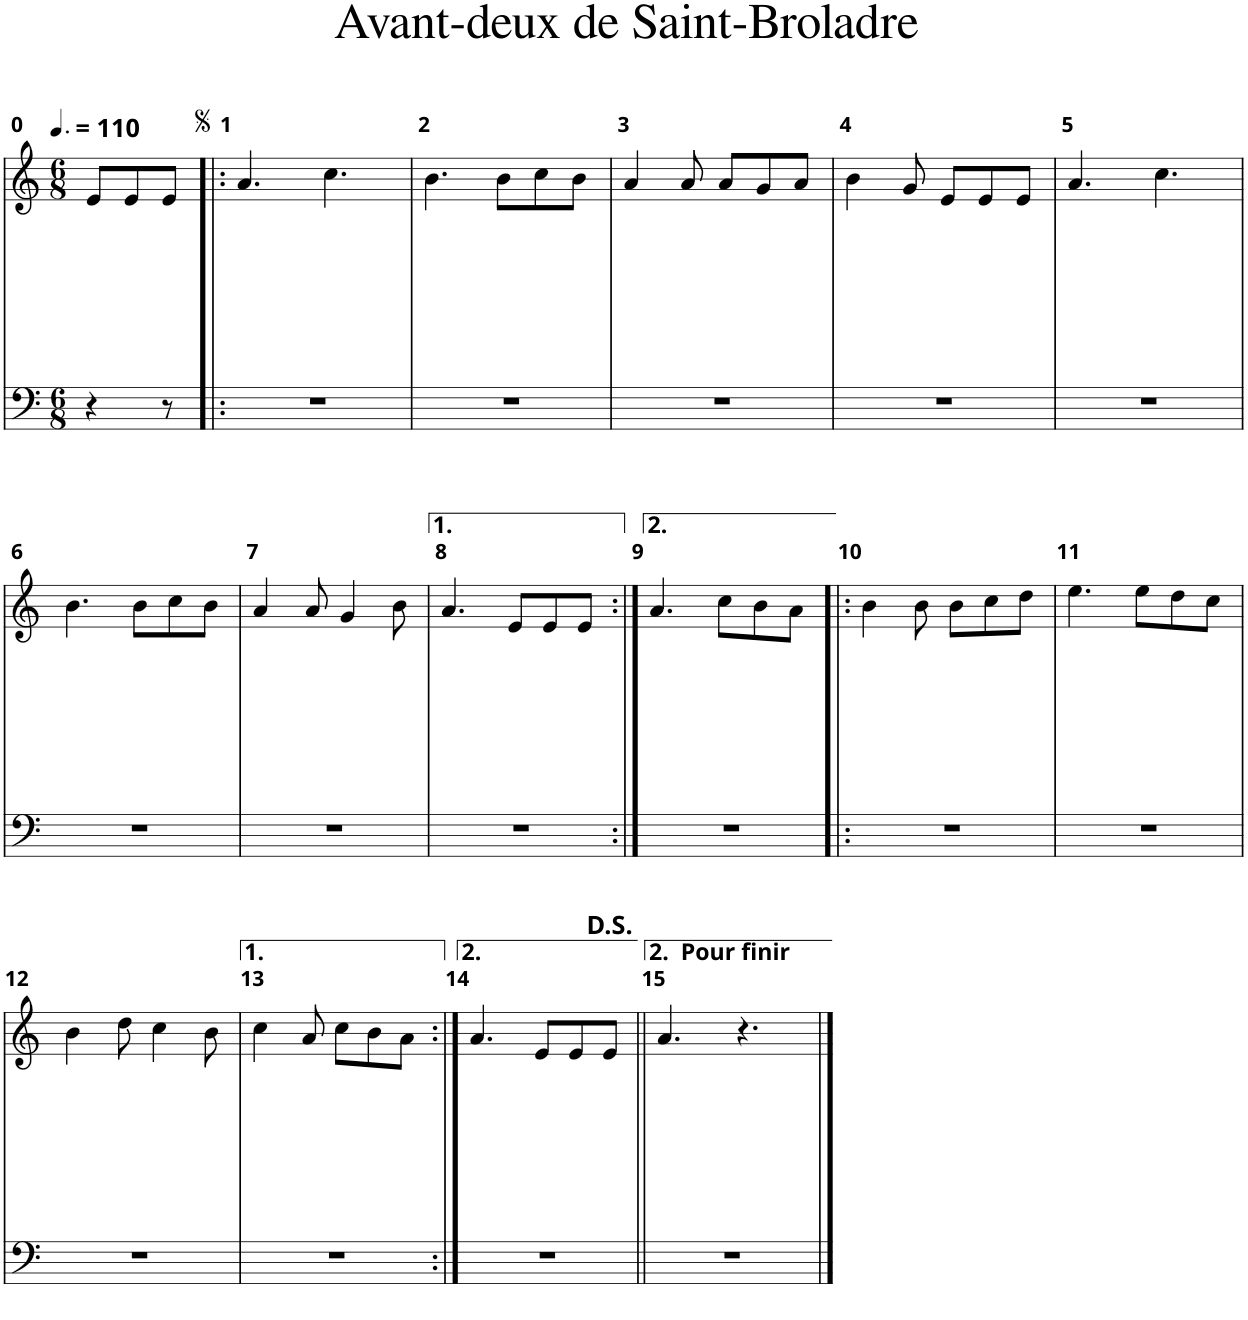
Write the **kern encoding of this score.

**kern	**kern
*part2	*part1
*staff2	*staff1
*I"Accordéon	*I"Accordéon
*I'Acc	*I'Acc
*clefF4	*clefG2
*k[]	*k[]
*M6/8	*M6/8
*MM165	*MM165
=	=
4r	8e/L
.	8e/
8r	8e/J
=1!|:	=1!|:
2.r	4.a/
.	4.cc\
=2	=2
2.r	4.b\
.	8b\L
.	8cc\
.	8b\J
=3	=3
2.r	4a/
.	8a/
.	8a/L
.	8g/
.	8a/J
=4	=4
2.r	4b\
.	8g/
.	8e/L
.	8e/
.	8e/J
=5	=5
2.r	4.a/
.	4.cc\
!!LO:LB:g=z
=6	=6
2.r	4.b\
.	8b\L
.	8cc\
.	8b\J
=7	=7
2.r	4a/
.	8a/
.	4g/
.	8b\
=8	=8
2.r	4.a/
.	8e/L
.	8e/
.	8e/J
=9:|!	=9:|!
2.r	4.a/
.	8cc\L
.	8b\
.	8a\J
=10!|:	=10!|:
2.r	4b\
.	8b\
.	8b\L
.	8cc\
.	8dd\J
=11	=11
2.r	4.ee\
.	8ee\L
.	8dd\
.	8cc\J
!!LO:LB:g=z
=12	=12
2.r	4b\
.	8dd\
.	4cc\
.	8b\
=13	=13
2.r	4cc\
.	8a/
.	8cc\L
.	8b\
.	8a\J
=14:|!	=14:|!
2.r	4.a/
.	8e/L
.	8e/
.	8e/J
=15||	=15||
2.r	4.a/
.	4.r
==	==
*-	*-
